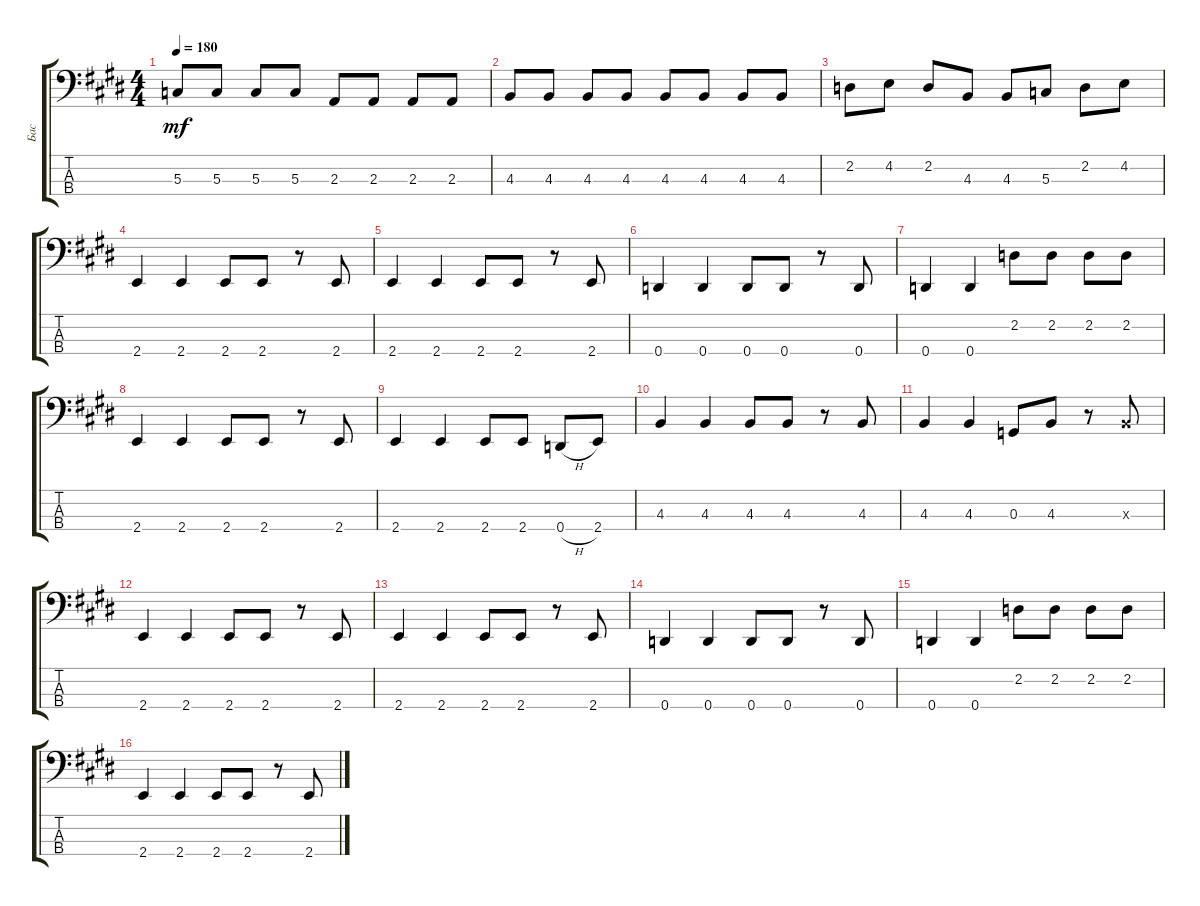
\track ("Бас" "Бас") {instrument electricbassfinger}
\staff {score tabs}
\tuning (F2 C2 G1 D1) {hide}
\ts (4 4)
\tempo 180
\clef f4
\ks c#minor
5.3.8{dy mf} 5.3.8 5.3.8 5.3.8 2.3.8 2.3.8 2.3.8 2.3.8 |
4.3.8 4.3.8 4.3.8 4.3.8 4.3.8 4.3.8 4.3.8 4.3.8 |
2.2.8 4.2.8 2.2.8 4.3.8 4.3.8 5.3.8 2.2.8 4.2.8 |
2.4.4 2.4.4 2.4.8 2.4.8 r.8 2.4.8 |
2.4.4 2.4.4 2.4.8 2.4.8 r.8 2.4.8 |
0.4.4 0.4.4 0.4.8 0.4.8 r.8 0.4.8 |
0.4.4 0.4.4 2.2.8 2.2.8 2.2.8 2.2.8 |
2.4.4 2.4.4 2.4.8 2.4.8 r.8 2.4.8 |
2.4.4 2.4.4 2.4.8 2.4.8 0.4{h}.8 2.4.8 |
4.3.4 4.3.4 4.3.8 4.3.8 r.8 4.3.8 |
4.3.4 4.3.4 0.3.8 4.3.8 r.8 4.3{x}.8 |
2.4.4 2.4.4 2.4.8 2.4.8 r.8 2.4.8 |
2.4.4 2.4.4 2.4.8 2.4.8 r.8 2.4.8 |
0.4.4 0.4.4 0.4.8 0.4.8 r.8 0.4.8 |
0.4.4 0.4.4 2.2.8 2.2.8 2.2.8 2.2.8 |
2.4.4 2.4.4 2.4.8 2.4.8 r.8 2.4.8
